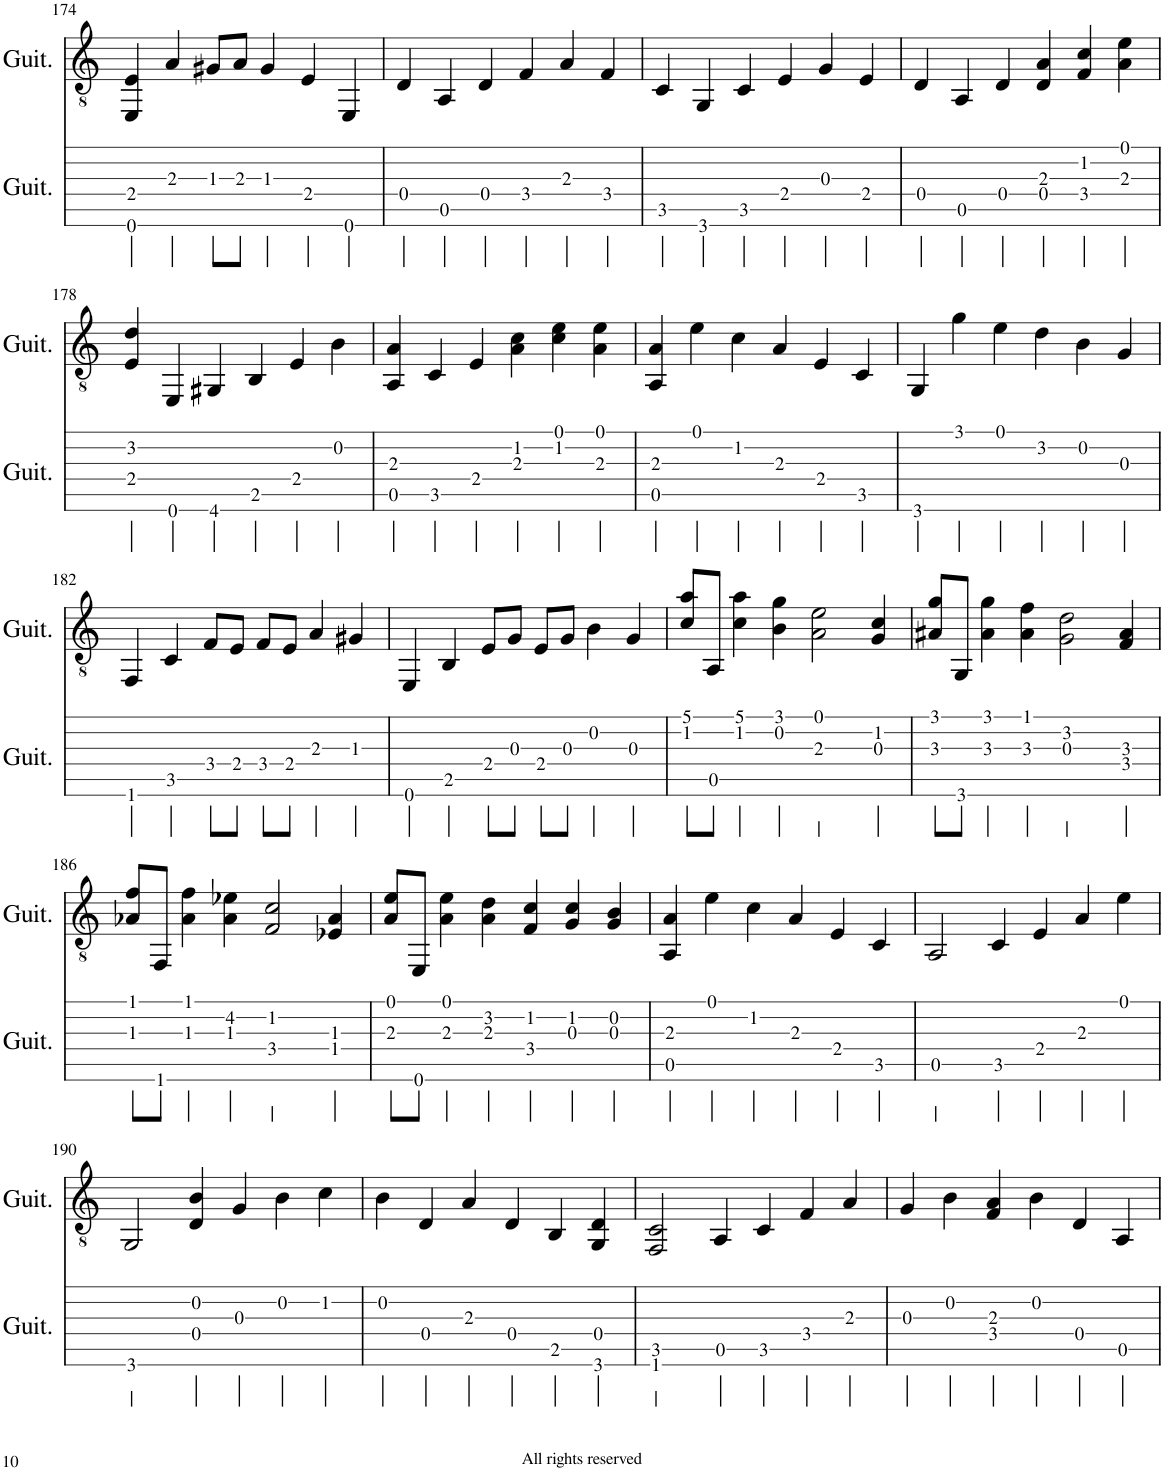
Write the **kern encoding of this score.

**kern	**kern
*part2	*part1
*staff2	*staff1
*I"Classical Guitar	*I"Classical Guitar
*I'Guit.	*I'Guit.
!!LO:PB:g=z
*	*clefGv2
*k[]	*k[]
*M6/4	*M6/4
=174	=174
4EE\ 4E\	4EE/ 4E/
4A\	4A/
8G#X\L	8G#X/L
8A\J	8A/J
4G#\	4G#/
4E\	4E/
4EE\	4EE/
=175	=175
4D\	4D/
4AA\	4AA/
4D\	4D/
4F\	4F/
4A\	4A/
4F\	4F/
=176	=176
4C\	4C/
4GG\	4GG/
4C\	4C/
4E\	4E/
4G\	4G/
4E\	4E/
=177	=177
4D\	4D/
4AA\	4AA/
4D\	4D/
4D\ 4A\	4D/ 4A/
4F\ 4c\	4F/ 4c/
4A\ 4e\	4A\ 4e\
!!LO:LB:g=z
=178	=178
4E\ 4d\	4E/ 4d/
4EE\	4EE/
4GG#X\	4GG#X/
4BB\	4BB/
4E\	4E/
4B\	4B\
=179	=179
4AA\ 4A\	4AA/ 4A/
4C\	4C/
4E\	4E/
4A\ 4c\	4A\ 4c\
4c\ 4e\	4c\ 4e\
4A\ 4e\	4A\ 4e\
=180	=180
4AA\ 4A\	4AA/ 4A/
4e\	4e\
4c\	4c\
4A\	4A/
4E\	4E/
4C\	4C/
=181	=181
4GG\	4GG/
4g\	4g\
4e\	4e\
4d\	4d\
4B\	4B\
4G\	4G/
!!LO:LB:g=z
=182	=182
4FF\	4FF/
4C\	4C/
8F\L	8F/L
8E\J	8E/J
8F\L	8F/L
8E\J	8E/J
4A\	4A/
4G#X\	4G#X/
=183	=183
4EE\	4EE/
4BB\	4BB/
8E\L	8E/L
8G\J	8G/J
8E\L	8E/L
8G\J	8G/J
4B\	4B\
4G\	4G/
=184	=184
8c\ 8a\L	8c/ 8a/L
8AA\J	8AA/J
4c\ 4a\	4c\ 4a\
4B\ 4g\	4B\ 4g\
2A\ 2e\	2A\ 2e\
4G\ 4c\	4G/ 4c/
=185	=185
8A#X\ 8g\L	8A#X/ 8g/L
8GG\J	8GG/J
4A#\ 4g\	4A#\ 4g\
4A#\ 4f\	4A#\ 4f\
2G\ 2d\	2G\ 2d\
4F\ 4A#\	4F/ 4A#/
!!LO:LB:g=z
=186	=186
8A-X\ 8f\L	8A-X/ 8f/L
8FF\J	8FF/J
4A-\ 4f\	4A-\ 4f\
4A-\ 4e-X\	4A-\ 4e-X\
2F\ 2c\	2F/ 2c/
4E-X\ 4A-\	4E-X/ 4A-/
=187	=187
8A\ 8e\L	8A/ 8e/L
8EE\J	8EE/J
4A\ 4e\	4A\ 4e\
4A\ 4d\	4A\ 4d\
4F\ 4c\	4F/ 4c/
4G\ 4c\	4G/ 4c/
4G\ 4B\	4G/ 4B/
=188	=188
4AA\ 4A\	4AA/ 4A/
4e\	4e\
4c\	4c\
4A\	4A/
4E\	4E/
4C\	4C/
=189	=189
2AA\	2AA/
4C\	4C/
4E\	4E/
4A\	4A/
4e\	4e\
!!LO:LB:g=z
=190	=190
2GG\	2GG/
4D\ 4B\	4D/ 4B/
4G\	4G/
4B\	4B\
4c\	4c\
=191	=191
4B\	4B\
4D\	4D/
4A\	4A/
4D\	4D/
4BB\	4BB/
4GG\ 4D\	4GG/ 4D/
=192	=192
2FF\ 2C\	2FF/ 2C/
4AA\	4AA/
4C\	4C/
4F\	4F/
4A\	4A/
=193	=193
4G\	4G/
4B\	4B\
4F\ 4A\	4F/ 4A/
4B\	4B\
4D\	4D/
4AA\	4AA/
=	=
*-	*-
